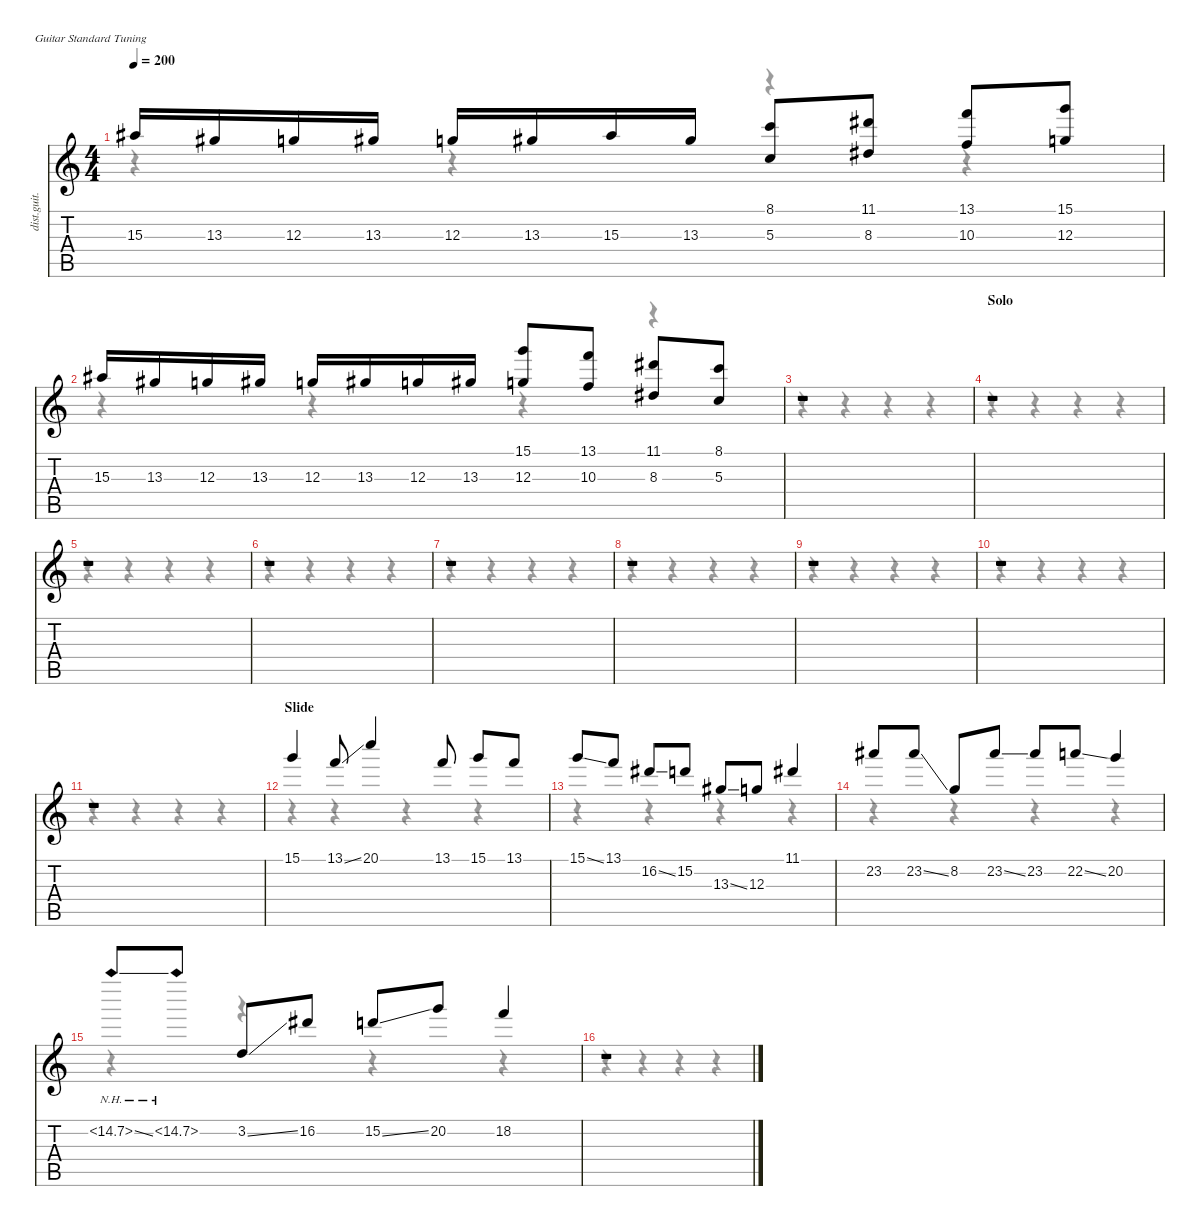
\hideDynamics
\bracketExtendMode nobrackets
\otherSystemsTrackNameOrientation horizontal
\track ("Lead 2" "dist.guit.") {instrument distortionguitar}
\staff {score tabs}
\tuning (E4 B3 G3 D3 A2 E2)
\voice
\ts (4 4)
\scale
0.982788
\tempo 200
\accidentals auto
\clef g2
\ottava regular
\simile none
\ks c
15.3{acc #}.16{dy f} 13.3{acc #}.16 12.3.16 13.3{acc #}.16 12.3.16 13.3{acc #}.16 15.3{acc #}.16 13.3{acc #}.16 (8.1 5.3).8 (11.1{acc #} 8.3{acc #}).8 (13.1 10.3).8 (15.1 12.3).8 |
\scale
0.982788 15.3{acc #}.16 13.3{acc #}.16 12.3.16 13.3{acc #}.16 12.3.16 13.3{acc #}.16 12.3.16 13.3{acc #}.16 (15.1 12.3).8 (13.1 10.3).8 (11.1{acc #} 8.3{acc #}).8 (8.1 5.3).8 |
\scale
1.09391 r.1 |
\section ("" "Solo")
\scale
0.978277 r.1 |
\scale
0.992988 r.1 |
\scale
0.978277 r.1 |
\scale
0.978277 r.1 |
\scale
0.978277 r.1 |
\scale
1.07665 r.1 |
\scale
0.988084 r.1 |
\scale
0.98573 r.1 |
\section ("" "Slide")
\scale
0.988084 15.1.4 13.1{ss}.8 20.1.4 13.1.8 15.1.8 13.1.8 |
\scale
0.988084 15.1{ss}.8 13.1.8 16.2{ss acc #}.8 15.2.8 13.3{ss acc #}.8 12.3.8 11.1{acc #}.4 |
\scale
0.973373 23.2{acc #}.8 23.2{ss acc #}.8 8.2.8 23.2{ss acc #}.8 23.2{acc #}.8 22.2{ss}.8 20.2.4 |
\scale
1.04918 15.2{nh ss}.8 15.2{nh}.8 3.2{ss}.8 16.2{acc #}.8 15.2{ss}.8 20.2.8 18.2.4 |
\scale
0.980336 r.1
\voice
\clef g2
\ottava regular
\simile none
\ks c
r.4{dy mf} r.4 r.4 r.4 |
r.4 r.4 r.4 r.4 |
r.4 r.4 r.4 r.4 |
r.4 r.4 r.4 r.4 |
r.4 r.4 r.4 r.4 |
r.4 r.4 r.4 r.4 |
r.4 r.4 r.4 r.4 |
r.4 r.4 r.4 r.4 |
r.4 r.4 r.4 r.4 |
r.4 r.4 r.4 r.4 |
r.4 r.4 r.4 r.4 |
r.4 r.4 r.4 r.4 |
r.4 r.4 r.4 r.4 |
r.4 r.4 r.4 r.4 |
r.4 r.4 r.4 r.4 |
r.4 r.4 r.4 r.4
